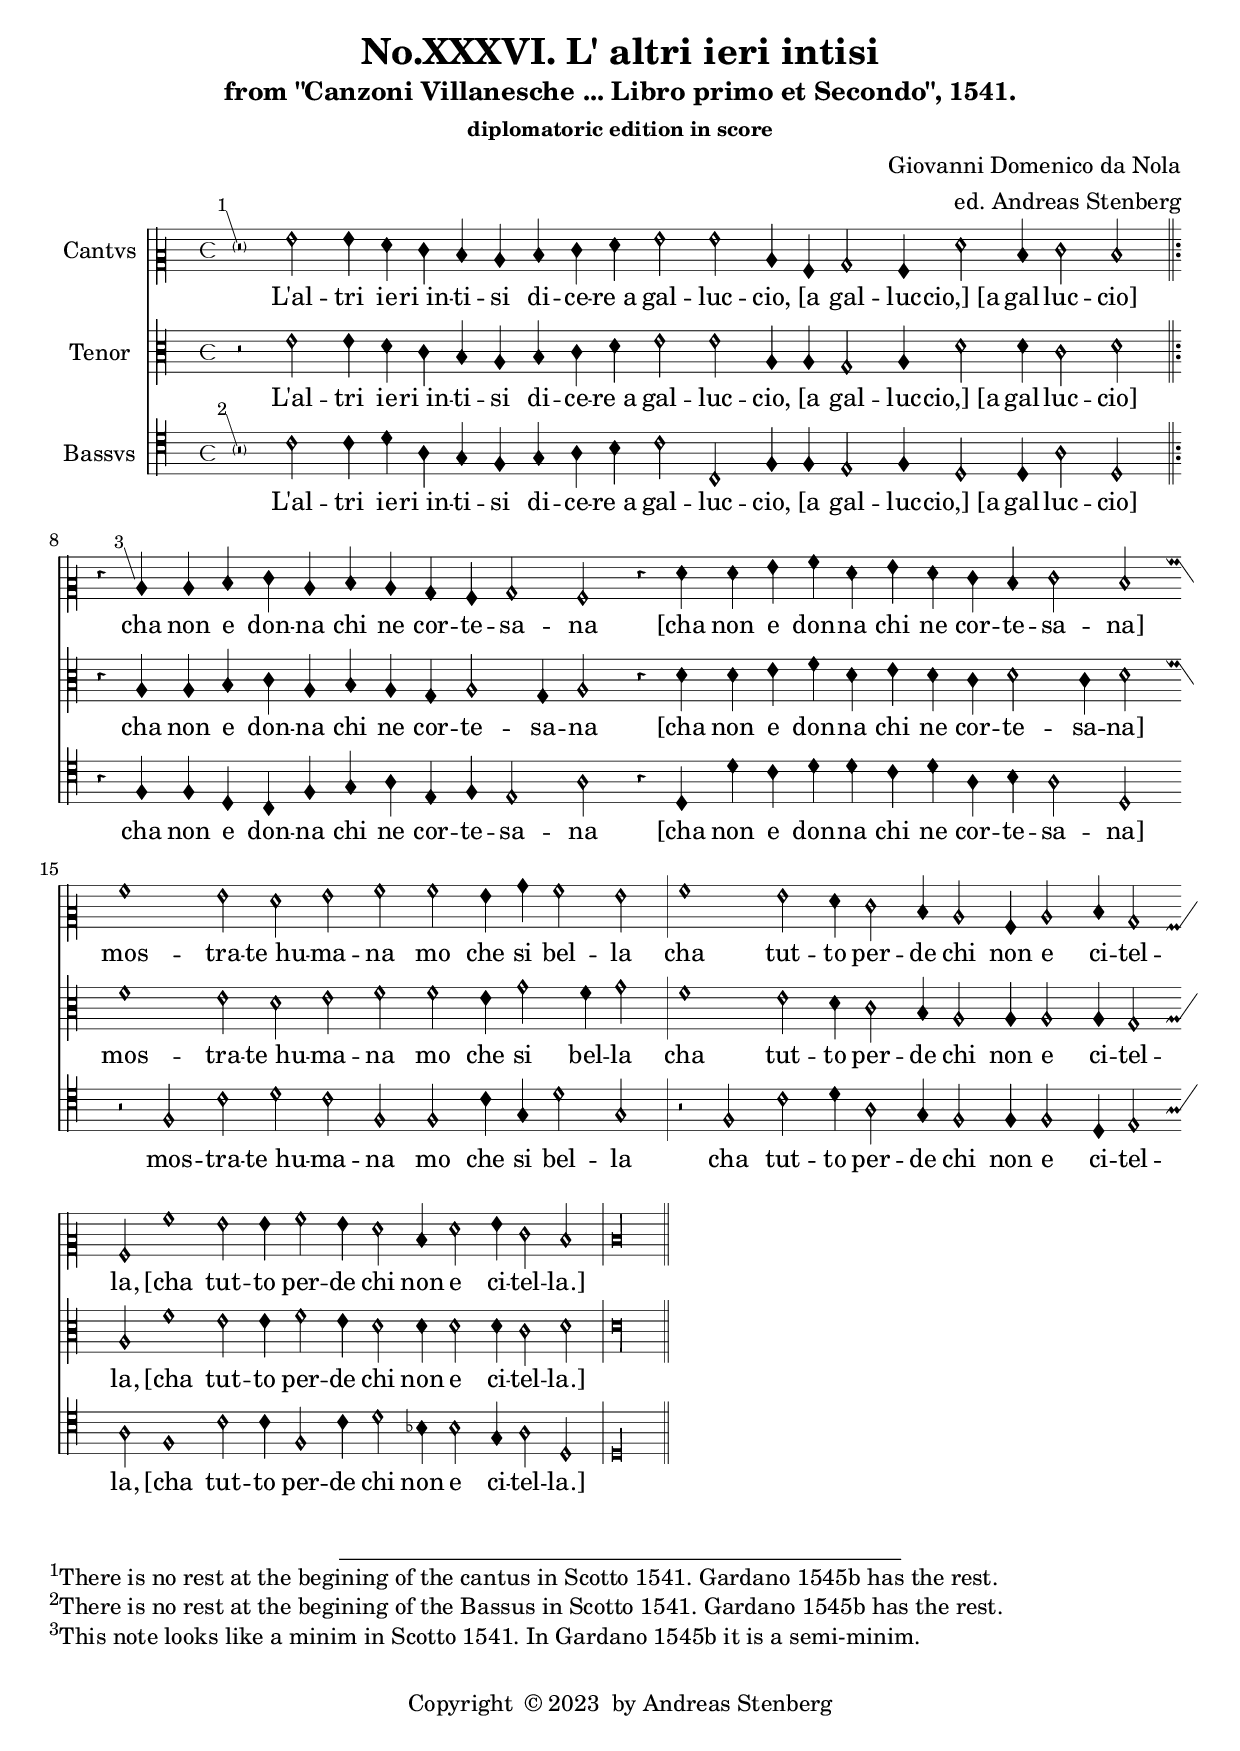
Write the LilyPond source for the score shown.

\version "2.20.0"
\language "deutsch"
 \defineBarLine ":||:" #'(":||:" "" "")
 \defineBarLine "||:" #'("||:" "" "")
 ficta = { \set suggestAccidentals = ##t }
 \header {

  title = "No.XXXVI. L' altri ieri intisi"
  subtitle = "from \"Canzoni Villanesche ... Libro primo et Secondo\", 1541."
  subsubtitle = "diplomatoric edition in score"
  composer = "Giovanni Domenico da Nola"
  arranger = "ed. Andreas Stenberg"
  poet = ""
  meter =""

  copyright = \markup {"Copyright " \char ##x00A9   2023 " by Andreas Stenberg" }
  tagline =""

}


global = {
  \autoBeamOff
  \override Staff.TimeSignature.style =#'mensural
  \override NoteHead.style = #'petrucci
  \override Flag.style =#'mensural
  \override Rest.style = #'mensural
  \override Staff.Accidental.glyph-name-alist =
  #alteration-mensural-glyph-name-alist
  \override Staff.BarLine.bar-extent = #'(-3.0 . 3.0)
  \accidentalStyle no-reset
  \key c \major
  \time 4/4
}

sopranoVoice = \relative c'' {

  %% to chose cleffing comment in and out as needed.
  \clef "petrucci-c2"			%% orignal clefing
  %  \clef "petrucci-g"  		%% semi-moderniced clefing to facilitate reading
  \global
  \dynamicUp
  % Music follows here.
    \override Staff.BarLine.transparent =##t
  \footnote #'(-1 . 3) "There is no rest at the begining of the cantus in Scotto 1541. Gardano 1545b has the rest." \parenthesize r2 g2 g4 f4
  e4 d4 c4 d4
  e4 f4 g2
  g2 c,4 a4
  h2 a4 f'2
  d4 e2
  d2

  \once \revert Staff.BarLine.transparent
  \bar "||:"

  r4 \footnote #'(-1 . 3) \markup { \column { "This note looks like a minim in Scotto 1541. In Gardano 1545b it is a semi-minim." \vspace #'1.5 }} c4 c4 d4
  e4 c4 d4 c4
  h4 a4 h2
  a2 r4 f'4
  f4

  g4 a4 f4
  g4 f4 e4 d4
  e2 d2
  a'1
  g2 f2
  g2 a2
  a2 g4 h4
  a2 g2

  \once \revert Staff.BarLine.transparent
  \once  \override Staff.BarLine.bar-extent = #'(-3 . 3)
  \bar "|"

  a1
  g2 f4 e2 d4
  c2 a4 c2 d4
  h2 a2
  a'1
  g2 g4 a2 g4
  f2 d4 f2 g4
  e2 d2

  \once \revert Staff.BarLine.transparent
  \bar "|"

  d\longa*1/2

  \once \revert Staff.BarLine.transparent

  \once  \override Staff.BarLine.bar-extent = #'(-3 . 3)

      \bar "||"

}

verseSopranoVoice = \lyricmode {
  % Lyrics follow here.
  L'al -- tri ie -- ri_in -- ti -- si di -- ce -- re_a gal -- luc -- cio,
  [a gal -- luc -- cio,]_[a gal -- luc -- cio]
  cha non e don -- na chi ne cor -- te -- sa -- na
  [cha non e don -- na chi ne cor -- te -- sa -- na]
  mos -- tra -- te_hu -- ma -- na mo che si bel -- la
  cha tut -- to per -- de chi non e ci -- tel -- la,
  [cha tut -- to per -- de chi non e ci -- tel -- la.]

}

tenorVoice = \relative c' {

%% to chose cleffing comment in and out as needed.
  \clef "petrucci-c3"			%% orignal clefing
  %  \clef "petrucci-g"  		%% semi-moderniced clefing to facilitate reading
  \global
  \dynamicUp
  % Music follows here.

  r2 e2
  e4 d4 c4 h4
  a4 h4 c4 d4
  e2 e2
  a,4 a4 g2
  a4 d2 d4
  c2 d2

  \once \revert Staff.BarLine.transparent
  \bar "||:"

  r4 a4 a4 h4
  c4 a4 h4 a4
  g4 a2 g4
  a2 r4

  d4
  d4 e4 f4 d4
  e4 d4 c4 d2
  c4 d2

  \once \revert Staff.BarLine.transparent
  \once  \override Staff.BarLine.bar-extent = #'(-3 . 3)

  f1
  e2 d2
  e2 f2
  f2 e4 g2 f4
  g2

  \once \revert Staff.BarLine.transparent

  f1
  e2 d4 c2 h4
  a2 a4 a2 a4
  g2 a2

  \once \revert Staff.BarLine.transparent

  f'1
  e2 e4 f2 e4
  d2 d4 d2 d4
  c2 d2

  \once \revert Staff.BarLine.transparent

  d\longa*1/2

  \once \revert Staff.BarLine.transparent

  \once  \override Staff.BarLine.bar-extent = #'(-3 . 3)



}

verseTenorVoice = \lyricmode {
  % Lyrics follow here.

  L'al -- tri ie -- ri_in -- ti -- si di -- ce -- re_a gal -- luc -- cio,
  [a gal -- luc -- cio,]_[a gal -- luc -- cio]
  cha non e don -- na chi ne cor -- te -- sa -- na
  [cha non e don -- na chi ne cor -- te -- sa -- na]
  mos -- tra -- te_hu -- ma -- na mo che si bel -- la
  cha tut -- to per -- de chi non e ci -- tel -- la,
  [cha tut -- to per -- de chi non e ci -- tel -- la.]

}

bassVoice = \relative c {

  \clef "petrucci-c4"
  \global
  \dynamicUp
  % Music follows here.

  \footnote #'(-1 . 3) "There is no rest at the begining of the Bassus in Scotto 1541. Gardano 1545b has the rest." \parenthesize r2 c'2
  c4 d4 a4 g4
  f4 g4 a4 h4
  c2 c,2
  f4 f4 e2
  f4 d2 d4
  a'2 d,2

  \once \revert Staff.BarLine.transparent

  r4 f4 f4 d4
  c4 f4 g4 a4
  e4 f4 e2
  a2 r4 d,4
  d'4 c4

  d4 d4
  c4 d4 a4 h4
  a2 d,2
  r2 f2
  c'2 d2
  c2 f,2
  f2 c'4 g4
  d'2 g,2
  r2 f2
  c'2 d4 a2 g4
  f2 f4 f2 d4
  e2 a2

  \once \revert Staff.BarLine.transparent
  \once  \override Staff.BarLine.bar-extent = #'(-3 . 3)

  f1
  c'2 c4 f,2 c'4
  d2 b4 b2 g4
  a2 d,2

  \once \revert Staff.BarLine.transparent

  d\longa*1/2

  \once \revert Staff.BarLine.transparent

  \once  \override Staff.BarLine.bar-extent = #'(-3 . 3)


}

verseBassVoice = \lyricmode {
  % Lyrics follow here.

  L'al -- tri ie -- ri_in -- ti -- si di -- ce -- re_a gal -- luc -- cio,
  [a gal -- luc -- cio,]_[a gal -- luc -- cio]
  cha non e don -- na chi ne cor -- te -- sa -- na
  [cha non e don -- na chi ne cor -- te -- sa -- na]
  mos -- tra -- te_hu -- ma -- na mo che si bel -- la
  cha tut -- to per -- de chi non e ci -- tel -- la,
  [cha tut -- to per -- de chi non e ci -- tel -- la.]

}

sopranoVoicePart = \new MensuralStaff \with {
  instrumentName = "Cantvs"
  midiInstrument = "choir aahs"
} { \sopranoVoice }
\addlyrics { \verseSopranoVoice }

tenorVoicePart = \new MensuralStaff \with {
  instrumentName = "Tenor"
  midiInstrument = "choir aahs"
} {  \tenorVoice }
\addlyrics { \verseTenorVoice }

bassVoicePart = \new MensuralStaff \with {
  instrumentName = "Bassvs"
  midiInstrument = "choir aahs"
} { \bassVoice }
\addlyrics { \verseBassVoice }

\score {
  <<
    \sopranoVoicePart
    \tenorVoicePart
    \bassVoicePart
  >>
  \layout { }
  \midi {
    \tempo 2=120
  }
}

\pageBreak

\markup {

  \fontsize #1.0

  \column {

\vspace #1
    \fill-line {

      \column {

        \line { Non sai che dice pur donno fenuczio }
        \line { \hspace #4 Chi non ha amore non e christiana }
        \line { \hspace #10 Mostrate humana ... }

    \vspace #1.0

        \line { Sai che me a dicto anchor mastro narduczio }
        \line { \hspace #4 Che mai non saglia quando ho la via piana }
        \line { \hspace #10 Mostrate humana ... }
      }
        \null

        \column {

        \line { Che sai che dice ovidio, ch'e pazza }
        \line { \hspace #4 Chi a quisto mondo non triomphe e sguazza }
        \line { \hspace #10 Se non sei pazza }
        \line { \hspace #15 Se qui dictato }
        \line { \hspace #8 Et me meschin te sia ricommandato }

      }
    }

  }

}

\paper {
  page-breaking = #ly:minimal-breaking
  ragged-bottom = ##t
  ragged-last-bottom = ##t
  ragged-last = ##t
}